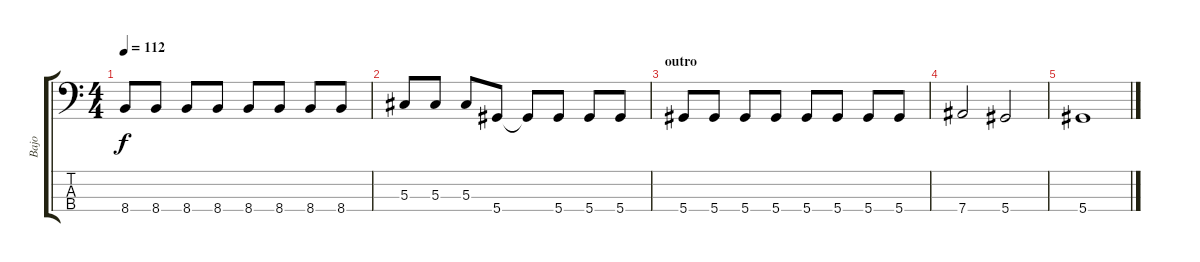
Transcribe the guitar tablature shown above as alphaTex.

\track ("Bajo" "Bajo") {instrument electricbassfinger}
\staff {score tabs}
\tuning (Gb2 Db2 Ab1 Eb1) {hide}
\ts (4 4)
\tempo 112
\clef f4
\ks c
8.4.8{dy f} 8.4.8 8.4.8 8.4.8 8.4.8 8.4.8 8.4.8 8.4.8 |
5.3.8 5.3.8 5.3.8 5.4.8 5.4{t}.8 5.4.8 5.4.8 5.4.8 |
\section ("" "outro")
5.4.8 5.4.8 5.4.8 5.4.8 5.4.8 5.4.8 5.4.8 5.4.8 |
7.4.2 5.4.2 |
5.4.1
